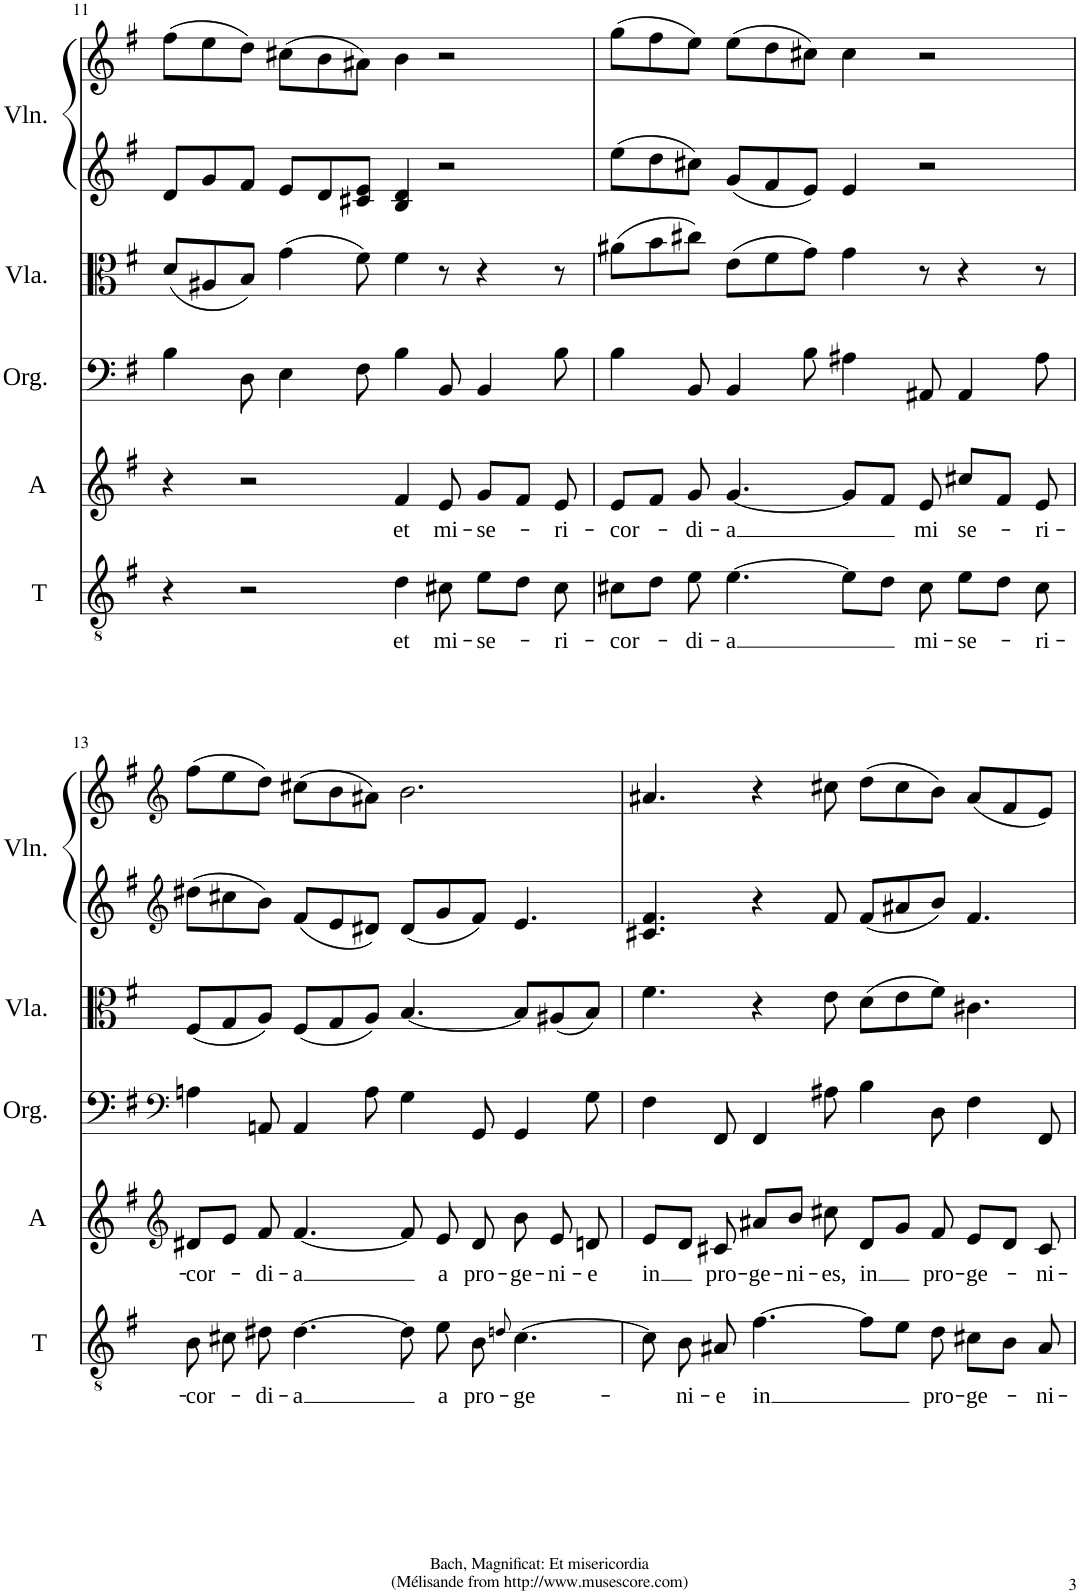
**kern	**text	**kern	**text	**kern	**kern	**kern	**kern
*part5	*part5	*part4	*part4	*part3	*part2	*part1	*part1
*staff6	*staff6	*staff5	*staff5	*staff4	*staff3	*staff2	*staff1
*I"T	*	*I"A	*	*I"Organ	*I"Viola	*I"Violin	*
*I'T	*	*I'A	*	*I'Org.	*I'Vla.	*I'Vln.	*
!!LO:PB:g=z
*clefGv2	*	*clefG2	*	*clefF4	*clefC3	*clefG2	*clefG2
*k[f#]	*	*k[f#]	*	*k[f#]	*k[f#]	*k[f#]	*k[f#]
*M12/8	*	*M12/8	*	*M12/8	*M12/8	*M12/8	*M12/8
=11	=11	=11	=11	=11	=11	=11	=11
4r	.	4r	.	4B\	(8d/L	8d/L	(8ff#\L
.	.	.	.	.	8A#X/	8g/	8ee\
2r	.	2r	.	8D\	8B/J)	8f#/J	8dd\J)
.	.	.	.	4E\	(4g\	8e/L	(8cc#X\L
.	.	.	.	.	.	8d/	8b\
.	.	.	.	8F#\	8f#\)	8c#X/ 8e/J	8a#X\J)
!	!LO:LY:b	!	!LO:LY:b	!	!	!	!
4d\	et	4f#/	et	4B\	4f#\	4B/ 4d/	4b\
!	!LO:LY:b	!	!LO:LY:b	!	!	!	!
8c#X\	mi-	8e/	mi-	8BB/	8r	2r	2r
!	!LO:LY:b	!	!LO:LY:b	!	!	!	!
8e\L	-se-	8g/L	-se-	4BB/	4r	.	.
8d\J	.	8f#/J	.	.	.	.	.
!	!LO:LY:b	!	!LO:LY:b	!	!	!	!
8c#\	-ri-	8e/	-ri-	8B\	8r	.	.
=12	=12	=12	=12	=12	=12	=12	=12
!	!LO:LY:b	!	!LO:LY:b	!	!	!	!
8c#X\L	-cor-	8e/L	-cor-	4B\	(8a#X\L	8ee\L	(8gg\L
8d\J	.	8f#/J	.	.	8b\	8dd\	8ff#\
!	!LO:LY:b	!	!LO:LY:b	!	!	!	!
8e\	-di-	8g/	-di-	8BB/	8cc#X\J)	8cc#X\J	8ee\J)
!	!LO:LY:b	!	!LO:LY:b	!	!	!	!
[4.e\	-a	[4.g/	-a	4BB/	(8e\L	8g/L	(8ee\L
.	.	.	.	.	8f#\	8f#/	8dd\
.	.	.	.	8B\	8g\J)	8e/J	8cc#X\J)
8e\L]	.	8g/L]	.	4A#X\	4g\	4e/	4cc#\
8d\J	.	8f#/J	.	.	.	.	.
!	!LO:LY:b	!	!LO:LY:b	!	!	!	!
8c#\	mi-	8e/	mi	8AA#X/	8r	2r	2r
!	!LO:LY:b	!	!LO:LY:b	!	!	!	!
8e\L	-se-	8cc#X/L	-se-	4AA#/	4r	.	.
8d\J	.	8f#/J	.	.	.	.	.
!	!LO:LY:b	!	!LO:LY:b	!	!	!	!
8c#\	-ri-	8e/	-ri-	8A#\	8r	.	.
!!LO:LB:g=z
=13	=13	=13	=13	=13	=13	=13	=13
*	*	*clefG2	*	*clefF4	*	*clefG2	*clefG2
!	!LO:LY:b	!	!LO:LY:b	!	!	!	!
8B\	-cor-	8d#X/L	-cor-	4An\	(8F#/L	8dd#X\L	(8ff#\L
8c#X\	.	8e/J	.	.	8G/	8cc#X\	8ee\
!	!LO:LY:b	!	!LO:LY:b	!	!	!	!
8d#X\	-di-	8f#/	-di-	8AAn/	8A/J)	8b\J	8dd\J)
!	!LO:LY:b	!	!LO:LY:b	!	!	!	!
[4.d#\	-a	[4.f#/	-a	4AA/	(8F#/L	8f#/L	(8cc#X\L
.	.	.	.	.	8G/	8e/	8b\
.	.	.	.	8A\	8A/J)	8d#X/J	8a#X\J)
8d#\]	.	8f#/]	.	4G\	[4.B/	8d#/L	2.b\
!	!LO:LY:b	!	!LO:LY:b	!	!	!	!
8e\	a	8e/	a	.	.	8g/	.
!	!LO:LY:b	!	!LO:LY:b	!	!	!	!
8B\	pro-	8d#/	pro-	8GG/	.	8f#/J	.
8qdn/	.	.	.	.	.	.	.
!	!LO:LY:b	!	!LO:LY:b	!	!	!	!
[4.c#\	-ge-	8b\	-ge-	4GG/	8B/L]	4.e/	.
!	!	!	!LO:LY:b	!	!	!	!
.	.	8e/	-ni-	.	(8A#X/	.	.
!	!	!	!LO:LY:b	!	!	!	!
.	.	8dn/	-e	8G\	8B/J)	.	.
=14	=14	=14	=14	=14	=14	=14	=14
!	!	!	!LO:LY:b	!	!	!	!
8c#\]	.	8e/L	in	4F#\	4.f#\	4.c#X/ 4.f#/	4.a#X/
!	!LO:LY:b	!	!	!	!	!	!
8B\	-ni-	8d/J	.	.	.	.	.
!	!LO:LY:b	!	!LO:LY:b	!	!	!	!
8A#X/	-e	8c#X/	pro-	8FF#/	.	.	.
!	!LO:LY:b	!	!LO:LY:b	!	!	!	!
[4.f#\	in	8a#X/L	-ge-	4FF#/	4r	4r	4r
!	!	!	!LO:LY:b	!	!	!	!
.	.	8b/J	-ni-	.	.	.	.
!	!	!	!LO:LY:b	!	!	!	!
.	.	8cc#X\	-es,	8A#X\	8e\	8f#/	8cc#X\
!	!	!	!LO:LY:b	!	!	!	!
8f#\L]	.	8d/L	in	4B\	(8d\L	8f#/L	(8dd\L
8e\J	.	8g/J	.	.	8e\	8a#X/	8cc#\
!	!LO:LY:b	!	!LO:LY:b	!	!	!	!
8d\	pro-	8f#/	pro-	8D\	8f#\J)	8b/J	8b\J)
!	!LO:LY:b	!	!LO:LY:b	!	!	!	!
8c#X\L	-ge-	8e/L	-ge-	4F#\	4.c#X\	4.f#/	(8a#/L
8B\J	.	8d/J	.	.	.	.	8f#/
!	!LO:LY:b	!	!LO:LY:b	!	!	!	!
8A#/	-ni-	8c#/	-ni-	8FF#/	.	.	8e/J)
=	=	=	=	=	=	=	=
*-	*-	*-	*-	*-	*-	*-	*-
